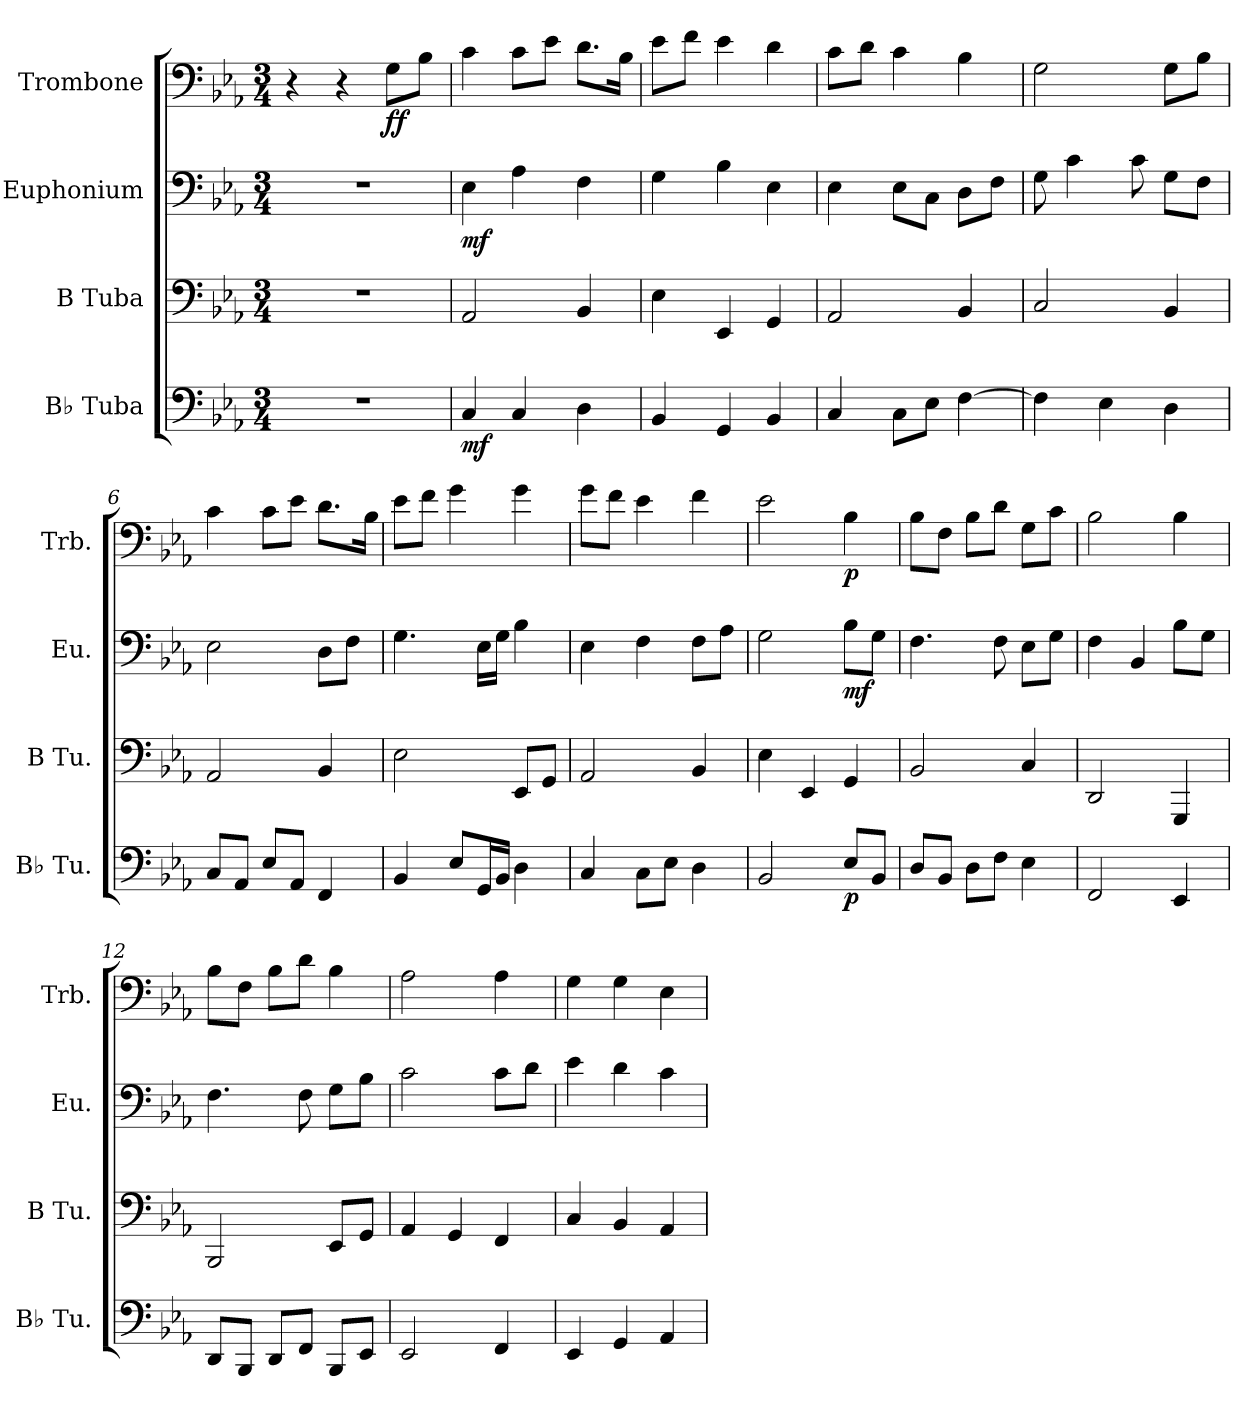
**kern	**dynam	**kern	**kern	**dynam	**kern	**dynam
*part4	*part4	*part3	*part2	*part2	*part1	*part1
*staff4	*staff4	*staff3	*staff2	*staff2	*staff1	*staff1
*I"B♭ Tuba	*	*I"B Tuba	*I"Euphonium	*	*I"Trombone	*
*I'B♭ Tu.	*	*I'B Tu.	*I'Eu.	*	*I'Trb.	*
*clefF4	*	*clefF4	*clefF4	*	*clefF4	*
*k[b-e-a-]	*	*k[b-e-a-]	*k[b-e-a-]	*	*k[b-e-a-]	*
*M3/4	*	*M3/4	*M3/4	*	*M3/4	*
=1	=1	=1	=1	=1	=1	=1
2.r	.	2.r	2.r	.	4r	.
.	.	.	.	.	4r	.
!	!	!	!	!	!	!LO:DY:b
.	.	.	.	.	8G\L	ff
.	.	.	.	.	8B-\J	.
=2	=2	=2	=2	=2	=2	=2
!	!LO:DY:b	!	!	!LO:DY:b	!	!
4C/	mf	2AA-/	4E-\	mf	4c\	.
4C/	.	.	4A-\	.	8c\L	.
.	.	.	.	.	8e-\J	.
4D\	.	4BB-/	4F\	.	8.d\L	.
.	.	.	.	.	16B-\Jk	.
=3	=3	=3	=3	=3	=3	=3
4BB-/	.	4E-\	4G\	.	8e-\L	.
.	.	.	.	.	8f\J	.
4GG/	.	4EE-/	4B-\	.	4e-\	.
4BB-/	.	4GG/	4E-\	.	4d\	.
=4	=4	=4	=4	=4	=4	=4
4C/	.	2AA-/	4E-\	.	8c\L	.
.	.	.	.	.	8d\J	.
8C\L	.	.	8E-\L	.	4c\	.
8E-\J	.	.	8C\J	.	.	.
[4F\	.	4BB-/	8D\L	.	4B-\	.
.	.	.	8F\J	.	.	.
=5	=5	=5	=5	=5	=5	=5
4F\]	.	2C/	8G\	.	2G\	.
.	.	.	4c\	.	.	.
4E-\	.	.	.	.	.	.
.	.	.	8c\	.	.	.
4D\	.	4BB-/	8G\L	.	8G\L	.
.	.	.	8F\J	.	8B-\J	.
!!LO:LB:g=z
=6	=6	=6	=6	=6	=6	=6
8C/L	.	2AA-/	2E-\	.	4c\	.
8AA-/J	.	.	.	.	.	.
8E-/L	.	.	.	.	8c\L	.
8AA-/J	.	.	.	.	8e-\J	.
4FF/	.	4BB-/	8D\L	.	8.d\L	.
.	.	.	8F\J	.	.	.
.	.	.	.	.	16B-\Jk	.
=7	=7	=7	=7	=7	=7	=7
4BB-/	.	2E-\	4.G\	.	8e-\L	.
.	.	.	.	.	8f\J	.
8E-/L	.	.	.	.	4g\	.
16GG/L	.	.	16E-\LL	.	.	.
16BB-/JJ	.	.	16G\JJ	.	.	.
4D\	.	8EE-/L	4B-\	.	4g\	.
.	.	8GG/J	.	.	.	.
=8	=8	=8	=8	=8	=8	=8
4C/	.	2AA-/	4E-\	.	8g\L	.
.	.	.	.	.	8f\J	.
8C\L	.	.	4F\	.	4e-\	.
8E-\J	.	.	.	.	.	.
4D\	.	4BB-/	8F\L	.	4f\	.
.	.	.	8A-\J	.	.	.
=9	=9	=9	=9	=9	=9	=9
2BB-/	.	4E-\	2G\	.	2e-\	.
.	.	4EE-/	.	.	.	.
!	!LO:DY:b	!	!	!LO:DY:b	!	!LO:DY:b
8E-/L	p	4GG/	8B-\L	mf	4B-\	p
8BB-/J	.	.	8G\J	.	.	.
=10	=10	=10	=10	=10	=10	=10
8D/L	.	2BB-/	4.F\	.	8B-\L	.
8BB-/J	.	.	.	.	8F\J	.
8D\L	.	.	.	.	8B-\L	.
8F\J	.	.	8F\	.	8d\J	.
4E-\	.	4C/	8E-\L	.	8G\L	.
.	.	.	8G\J	.	8c\J	.
=11	=11	=11	=11	=11	=11	=11
2FF/	.	2DD/	4F\	.	2B-\	.
.	.	.	4BB-/	.	.	.
4EE-/	.	4GGG/	8B-\L	.	4B-\	.
.	.	.	8G\J	.	.	.
!!LO:PB:g=z
=12	=12	=12	=12	=12	=12	=12
8DD/L	.	2BBB-/	4.F\	.	8B-\L	.
8BBB-/J	.	.	.	.	8F\J	.
8DD/L	.	.	.	.	8B-\L	.
8FF/J	.	.	8F\	.	8d\J	.
8BBB-/L	.	8EE-/L	8G\L	.	4B-\	.
8EE-/J	.	8GG/J	8B-\J	.	.	.
=13	=13	=13	=13	=13	=13	=13
2EE-/	.	4AA-/	2c\	.	2A-\	.
.	.	4GG/	.	.	.	.
4FF/	.	4FF/	8c\L	.	4A-\	.
.	.	.	8d\J	.	.	.
=14	=14	=14	=14	=14	=14	=14
4EE-/	.	4C/	4e-\	.	4G\	.
4GG/	.	4BB-/	4d\	.	4G\	.
4AA-/	.	4AA-/	4c\	.	4E-\	.
=	=	=	=	=	=	=
*-	*-	*-	*-	*-	*-	*-
